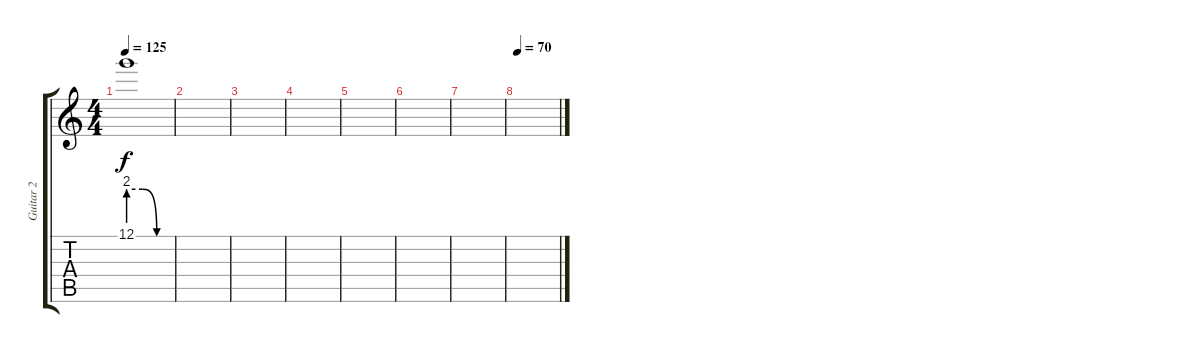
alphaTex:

\track ("Guitar 2" "Guitar 2") {instrument distortionguitar}
\staff {score tabs}
\tuning (Eb4 Bb3 Gb3 Db3 Ab2 Eb2) {hide}
\ts (4 4)
\tempo 125
\clef g2
\ks c
12.1{be (custom 0 8 20 8 40 0 60 0)}.1{dy f} |
|
|
|
|
|
|
\tempo 70
